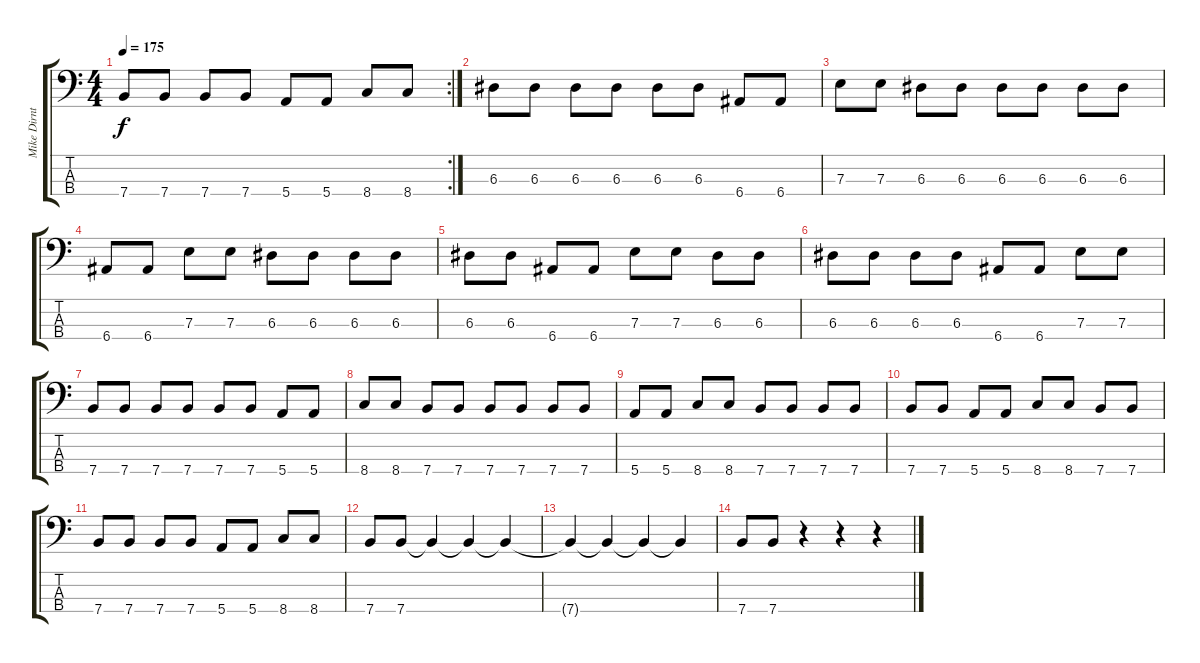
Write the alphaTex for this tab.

\track ("Mike Dirnt" "Mike Dirnt") {instrument electricbasspick}
\staff {score tabs}
\tuning (G2 D2 A1 E1) {hide}
\rc 2
\ts (4 4)
\tempo 175
\clef f4
\ks c
7.4.8{dy f} 7.4.8 7.4.8 7.4.8 5.4.8 5.4.8 8.4.8 8.4.8 |
6.3.8 6.3.8 6.3.8 6.3.8 6.3.8 6.3.8 6.4.8 6.4.8 |
7.3.8 7.3.8 6.3.8 6.3.8 6.3.8 6.3.8 6.3.8 6.3.8 |
6.4.8 6.4.8 7.3.8 7.3.8 6.3.8 6.3.8 6.3.8 6.3.8 |
6.3.8 6.3.8 6.4.8 6.4.8 7.3.8 7.3.8 6.3.8 6.3.8 |
6.3.8 6.3.8 6.3.8 6.3.8 6.4.8 6.4.8 7.3.8 7.3.8 |
7.4.8 7.4.8 7.4.8 7.4.8 7.4.8 7.4.8 5.4.8 5.4.8 |
8.4.8 8.4.8 7.4.8 7.4.8 7.4.8 7.4.8 7.4.8 7.4.8 |
5.4.8 5.4.8 8.4.8 8.4.8 7.4.8 7.4.8 7.4.8 7.4.8 |
7.4.8 7.4.8 5.4.8 5.4.8 8.4.8 8.4.8 7.4.8 7.4.8 |
7.4.8 7.4.8 7.4.8 7.4.8 5.4.8 5.4.8 8.4.8 8.4.8 |
7.4.8 7.4.8 7.4{t}.4 7.4{t}.4 7.4{t}.4 |
7.4{t}.4 7.4{t}.4 7.4{t}.4 7.4{t}.4 |
7.4.8 7.4.8 r.4 r.4 r.4
